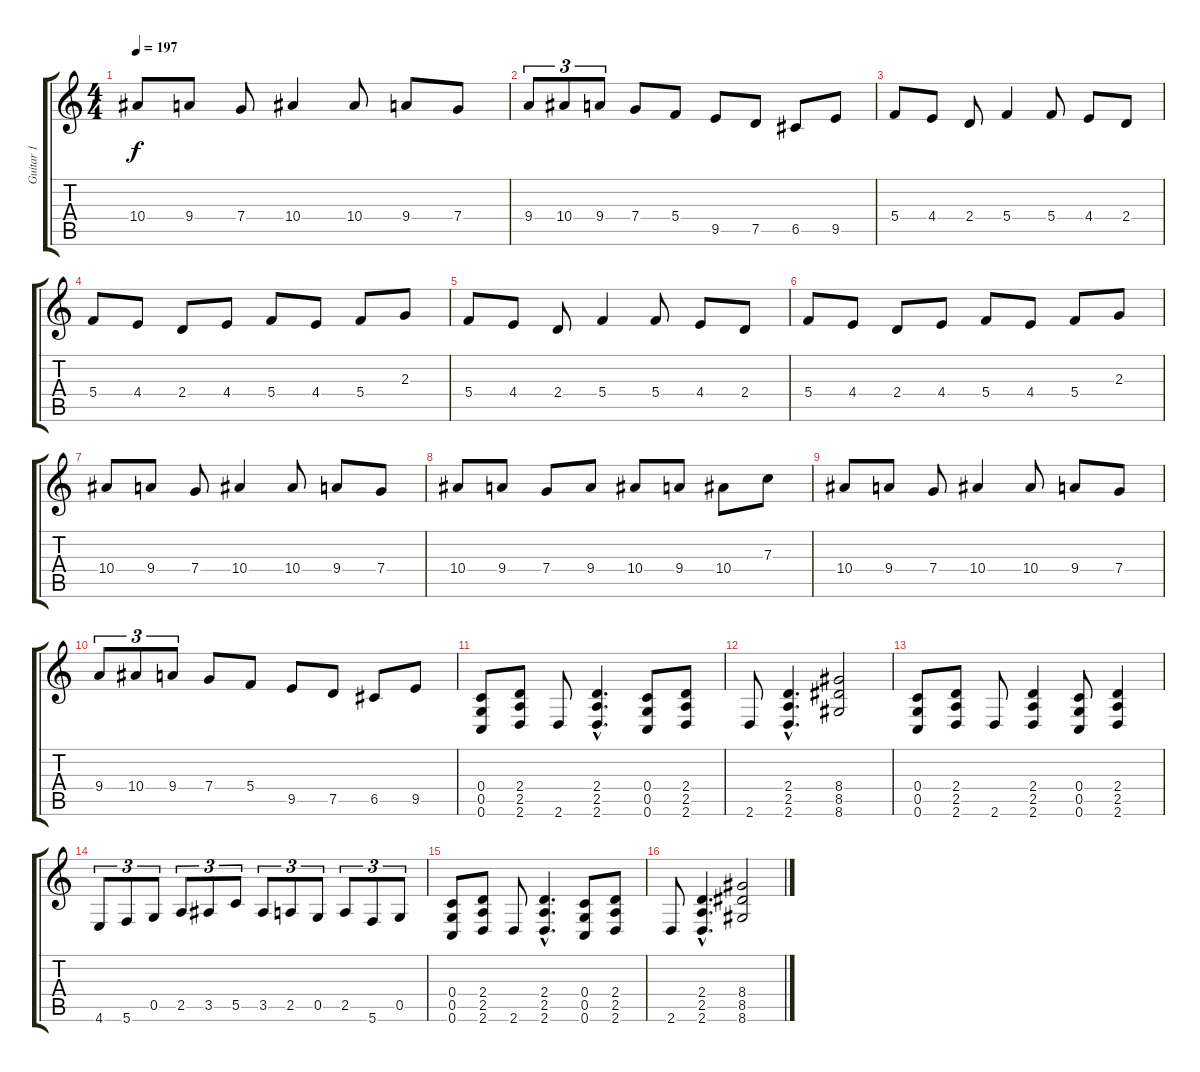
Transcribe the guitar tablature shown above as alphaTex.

\track ("Guitar 1" "Guitar 1") {instrument acousticguitarsteel}
\staff {score tabs}
\tuning (D4 A3 F3 C3 G2 C2) {hide}
\ts (4 4)
\tempo 197
\clef g2
\ks c
10.4.8{dy f} 9.4.8 7.4.8 10.4.4 10.4.8 9.4.8 7.4.8 |
9.4.8{tu (3 2)} 10.4.8{tu (3 2)} 9.4.8{tu (3 2)} 7.4.8 5.4.8 9.5.8 7.5.8 6.5.8 9.5.8 |
5.4.8 4.4.8 2.4.8 5.4.4 5.4.8 4.4.8 2.4.8 |
5.4.8 4.4.8 2.4.8 4.4.8 5.4.8 4.4.8 5.4.8 2.3.8 |
5.4.8 4.4.8 2.4.8 5.4.4 5.4.8 4.4.8 2.4.8 |
5.4.8 4.4.8 2.4.8 4.4.8 5.4.8 4.4.8 5.4.8 2.3.8 |
10.4.8 9.4.8 7.4.8 10.4.4 10.4.8 9.4.8 7.4.8 |
10.4.8 9.4.8 7.4.8 9.4.8 10.4.8 9.4.8 10.4.8 7.3.8 |
10.4.8 9.4.8 7.4.8 10.4.4 10.4.8 9.4.8 7.4.8 |
9.4.8{tu (3 2)} 10.4.8{tu (3 2)} 9.4.8{tu (3 2)} 7.4.8 5.4.8 9.5.8 7.5.8 6.5.8 9.5.8 |
(0.4 0.5 0.6).8 (2.4 2.5 2.6).8 2.6.8 (2.4{hac} 2.5{hac} 2.6{hac}).4{d} (0.4 0.5 0.6).8 (2.4 2.5 2.6).8 |
2.6.8 (2.4{hac} 2.5{hac} 2.6{hac}).4{d} (8.4 8.5 8.6).2 |
(0.4 0.5 0.6).8 (2.4 2.5 2.6).8 2.6.8 (2.4 2.5 2.6).4 (0.4 0.5 0.6).8 (2.4 2.5 2.6).4 |
4.6.8{tu (3 2)} 5.6.8{tu (3 2)} 0.5.8{tu (3 2)} 2.5.8{tu (3 2)} 3.5.8{tu (3 2)} 5.5.8{tu (3 2)} 3.5.8{tu (3 2)} 2.5.8{tu (3 2)} 0.5.8{tu (3 2)} 2.5.8{tu (3 2)} 5.6.8{tu (3 2)} 0.5.8{tu (3 2)} |
(0.4 0.5 0.6).8 (2.4 2.5 2.6).8 2.6.8 (2.4{hac} 2.5{hac} 2.6{hac}).4{d} (0.4 0.5 0.6).8 (2.4 2.5 2.6).8 |
2.6.8 (2.4{hac} 2.5{hac} 2.6{hac}).4{d} (8.4 8.5 8.6).2
